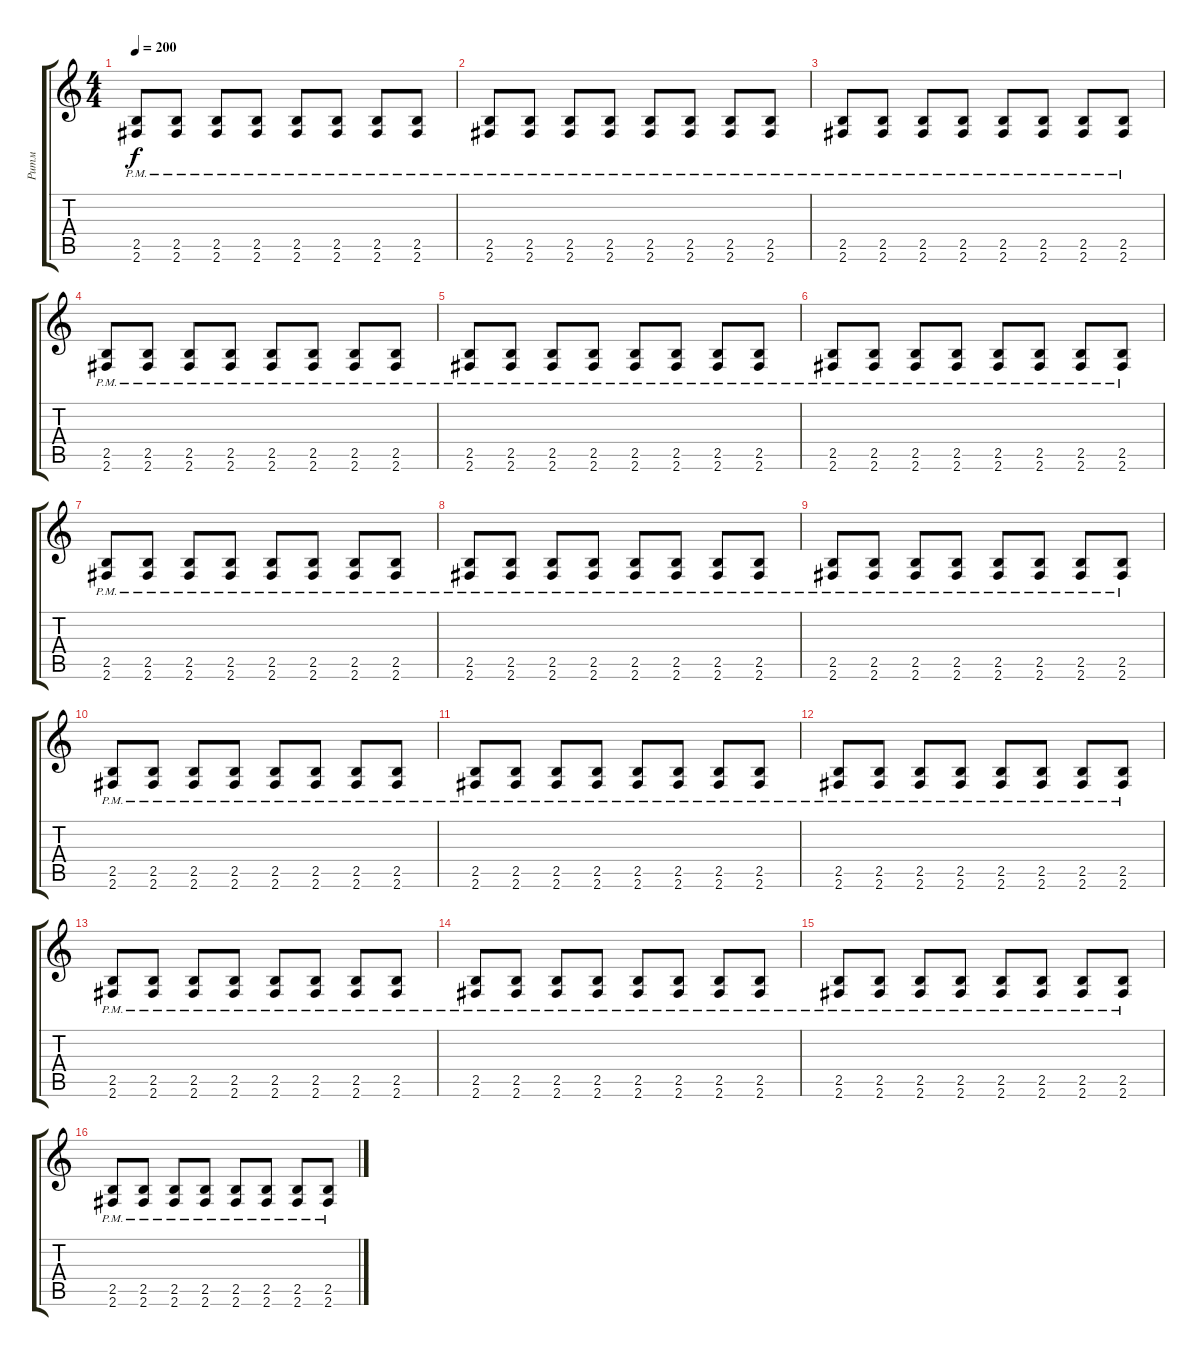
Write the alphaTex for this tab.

\track ("Ритм" "Ритм") {instrument distortionguitar}
\staff {score tabs}
\tuning (E4 B3 G3 D3 A2 E2) {hide}
\ts (4 4)
\tempo 200
\clef g2
\ks c
(2.5{pm} 2.6{pm}).8{dy f} (2.5{pm} 2.6{pm}).8 (2.5{pm} 2.6{pm}).8 (2.5{pm} 2.6{pm}).8 (2.5{pm} 2.6{pm}).8 (2.5{pm} 2.6{pm}).8 (2.5{pm} 2.6{pm}).8 (2.5{pm} 2.6{pm}).8 |
(2.5{pm} 2.6{pm}).8 (2.5{pm} 2.6{pm}).8 (2.5{pm} 2.6{pm}).8 (2.5{pm} 2.6{pm}).8 (2.5{pm} 2.6{pm}).8 (2.5{pm} 2.6{pm}).8 (2.5{pm} 2.6{pm}).8 (2.5{pm} 2.6{pm}).8 |
(2.5{pm} 2.6{pm}).8 (2.5{pm} 2.6{pm}).8 (2.5{pm} 2.6{pm}).8 (2.5{pm} 2.6{pm}).8 (2.5{pm} 2.6{pm}).8 (2.5{pm} 2.6{pm}).8 (2.5{pm} 2.6{pm}).8 (2.5{pm} 2.6{pm}).8 |
(2.5{pm} 2.6{pm}).8 (2.5{pm} 2.6{pm}).8 (2.5{pm} 2.6{pm}).8 (2.5{pm} 2.6{pm}).8 (2.5{pm} 2.6{pm}).8 (2.5{pm} 2.6{pm}).8 (2.5{pm} 2.6{pm}).8 (2.5{pm} 2.6{pm}).8 |
(2.5{pm} 2.6{pm}).8 (2.5{pm} 2.6{pm}).8 (2.5{pm} 2.6{pm}).8 (2.5{pm} 2.6{pm}).8 (2.5{pm} 2.6{pm}).8 (2.5{pm} 2.6{pm}).8 (2.5{pm} 2.6{pm}).8 (2.5{pm} 2.6{pm}).8 |
(2.5{pm} 2.6{pm}).8 (2.5{pm} 2.6{pm}).8 (2.5{pm} 2.6{pm}).8 (2.5{pm} 2.6{pm}).8 (2.5{pm} 2.6{pm}).8 (2.5{pm} 2.6{pm}).8 (2.5{pm} 2.6{pm}).8 (2.5{pm} 2.6{pm}).8 |
(2.5{pm} 2.6{pm}).8 (2.5{pm} 2.6{pm}).8 (2.5{pm} 2.6{pm}).8 (2.5{pm} 2.6{pm}).8 (2.5{pm} 2.6{pm}).8 (2.5{pm} 2.6{pm}).8 (2.5{pm} 2.6{pm}).8 (2.5{pm} 2.6{pm}).8 |
(2.5{pm} 2.6{pm}).8 (2.5{pm} 2.6{pm}).8 (2.5{pm} 2.6{pm}).8 (2.5{pm} 2.6{pm}).8 (2.5{pm} 2.6{pm}).8 (2.5{pm} 2.6{pm}).8 (2.5{pm} 2.6{pm}).8 (2.5{pm} 2.6{pm}).8 |
(2.5{pm} 2.6{pm}).8 (2.5{pm} 2.6{pm}).8 (2.5{pm} 2.6{pm}).8 (2.5{pm} 2.6{pm}).8 (2.5{pm} 2.6{pm}).8 (2.5{pm} 2.6{pm}).8 (2.5{pm} 2.6{pm}).8 (2.5{pm} 2.6{pm}).8 |
(2.5{pm} 2.6{pm}).8 (2.5{pm} 2.6{pm}).8 (2.5{pm} 2.6{pm}).8 (2.5{pm} 2.6{pm}).8 (2.5{pm} 2.6{pm}).8 (2.5{pm} 2.6{pm}).8 (2.5{pm} 2.6{pm}).8 (2.5{pm} 2.6{pm}).8 |
(2.5{pm} 2.6{pm}).8 (2.5{pm} 2.6{pm}).8 (2.5{pm} 2.6{pm}).8 (2.5{pm} 2.6{pm}).8 (2.5{pm} 2.6{pm}).8 (2.5{pm} 2.6{pm}).8 (2.5{pm} 2.6{pm}).8 (2.5{pm} 2.6{pm}).8 |
(2.5{pm} 2.6{pm}).8 (2.5{pm} 2.6{pm}).8 (2.5{pm} 2.6{pm}).8 (2.5{pm} 2.6{pm}).8 (2.5{pm} 2.6{pm}).8 (2.5{pm} 2.6{pm}).8 (2.5{pm} 2.6{pm}).8 (2.5{pm} 2.6{pm}).8 |
(2.5{pm} 2.6{pm}).8 (2.5{pm} 2.6{pm}).8 (2.5{pm} 2.6{pm}).8 (2.5{pm} 2.6{pm}).8 (2.5{pm} 2.6{pm}).8 (2.5{pm} 2.6{pm}).8 (2.5{pm} 2.6{pm}).8 (2.5{pm} 2.6{pm}).8 |
(2.5{pm} 2.6{pm}).8 (2.5{pm} 2.6{pm}).8 (2.5{pm} 2.6{pm}).8 (2.5{pm} 2.6{pm}).8 (2.5{pm} 2.6{pm}).8 (2.5{pm} 2.6{pm}).8 (2.5{pm} 2.6{pm}).8 (2.5{pm} 2.6{pm}).8 |
(2.5{pm} 2.6{pm}).8 (2.5{pm} 2.6{pm}).8 (2.5{pm} 2.6{pm}).8 (2.5{pm} 2.6{pm}).8 (2.5{pm} 2.6{pm}).8 (2.5{pm} 2.6{pm}).8 (2.5{pm} 2.6{pm}).8 (2.5{pm} 2.6{pm}).8 |
(2.5{pm} 2.6{pm}).8 (2.5{pm} 2.6{pm}).8 (2.5{pm} 2.6{pm}).8 (2.5{pm} 2.6{pm}).8 (2.5{pm} 2.6{pm}).8 (2.5{pm} 2.6{pm}).8 (2.5{pm} 2.6{pm}).8 (2.5{pm} 2.6{pm}).8
